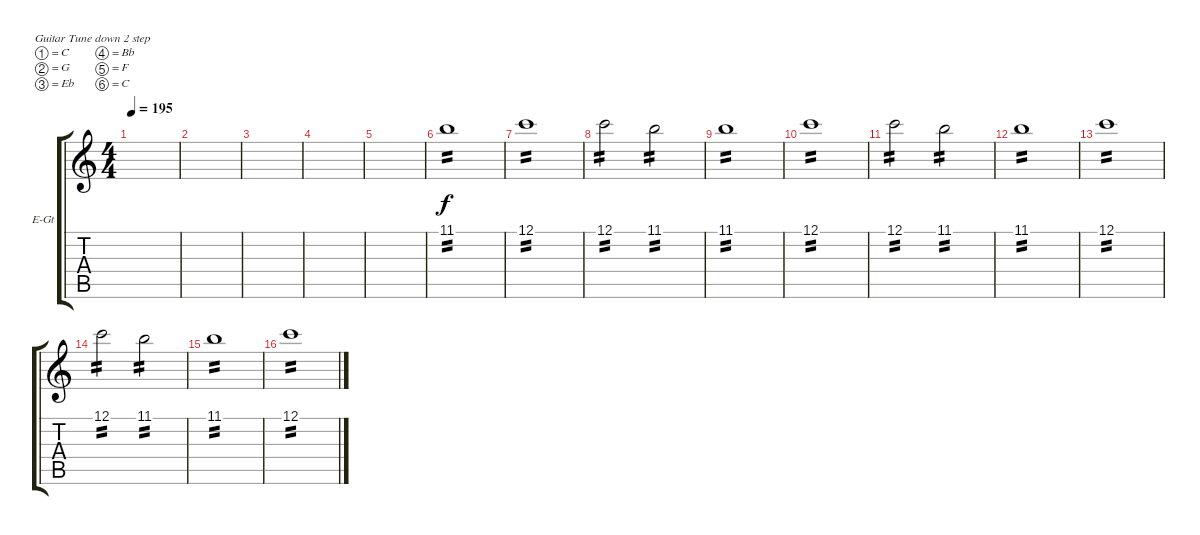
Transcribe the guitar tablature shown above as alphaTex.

\defaultSystemsLayout 4
\bracketExtendMode groupsimilarinstruments
\firstSystemTrackNameOrientation horizontal
\otherSystemsTrackNameOrientation horizontal
\track ("Electric Guitar" "E-Gt") {instrument distortionguitar}
\staff {score tabs}
\tuning (C4 G3 Eb3 Bb2 F2 C2)
\ts (4 4)
\tempo 195
\clef g2
\ks c
|
|
|
|
|
11.1.1{tp 2} |
12.1.1{tp 2} |
12.1.2{tp 2} 11.1.2{tp 2} |
11.1.1{tp 2} |
12.1.1{tp 2} |
12.1.2{tp 2} 11.1.2{tp 2} |
11.1.1{tp 2} |
12.1.1{tp 2} |
12.1.2{tp 2} 11.1.2{tp 2} |
11.1.1{tp 2} |
12.1.1{tp 2}
